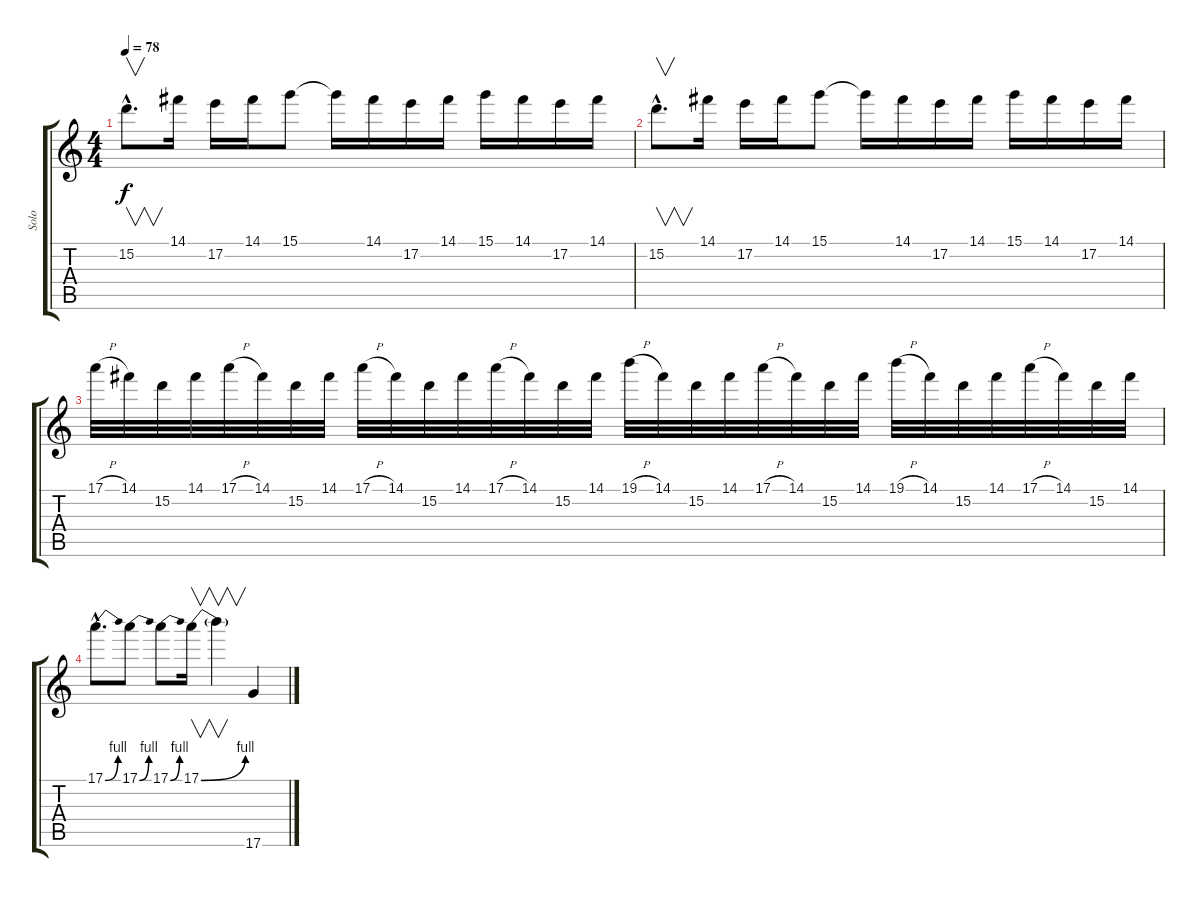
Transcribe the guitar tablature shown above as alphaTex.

\track ("Solo" "Solo") {instrument distortionguitar}
\staff {score tabs}
\tuning (E4 B3 G3 D3 A2 D2) {hide}
\ts (4 4)
\tempo 78
\clef g2
\ks c
15.2{hac}.8{v d dy f} 14.1.16 17.2.16 14.1.16 15.1.8 15.1{t}.16 14.1.16 17.2.16 14.1.16 15.1.16 14.1.16 17.2.16 14.1.16 |
15.2{hac}.8{v d} 14.1.16 17.2.16 14.1.16 15.1.8 15.1{t}.16 14.1.16 17.2.16 14.1.16 15.1.16 14.1.16 17.2.16 14.1.16 |
17.1{h}.32 14.1.32 15.2.32 14.1.32 17.1{h}.32 14.1.32 15.2.32 14.1.32 17.1{h}.32 14.1.32 15.2.32 14.1.32 17.1{h}.32 14.1.32 15.2.32 14.1.32 19.1{h}.32 14.1.32 15.2.32 14.1.32 17.1{h}.32 14.1.32 15.2.32 14.1.32 19.1{h}.32 14.1.32 15.2.32 14.1.32 17.1{h}.32 14.1.32 15.2.32 14.1.32 |
17.1{be (bend 0 0 60 4) hac}.8{d} 17.1{be (bend 0 0 60 4)}.8 17.1{be (bend 0 0 60 4)}.8 17.1{be (bend 0 0 60 4)}.16{v} 17.1{t}.4{v} 17.6.4
